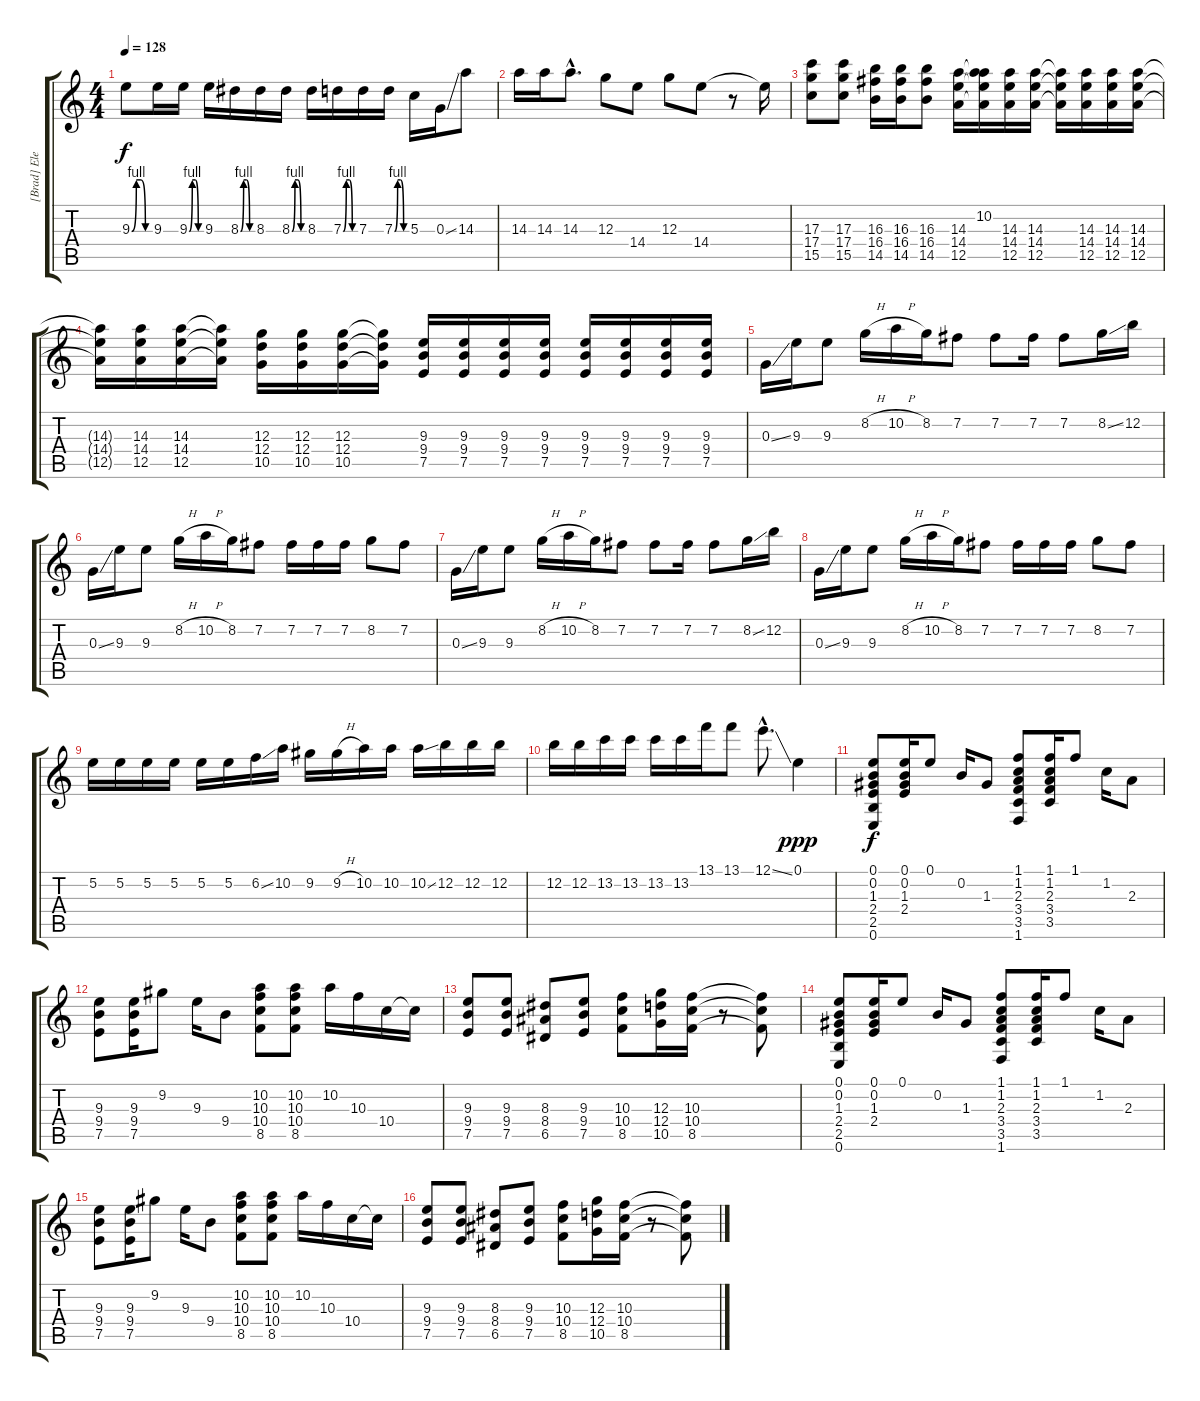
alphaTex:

\track ("[Brad] Electric Guitar" "[Brad] Ele") {instrument distortionguitar}
\staff {score tabs}
\tuning (E4 B3 G3 D3 A2 E2) {hide}
\ts (4 4)
\tempo 128
\clef g2
\ks c
9.3{be (custom 0 0 15 4 30 4 45 0 60 0)}.8{dy f} 9.3.16 9.3{be (custom 0 0 15 4 30 4 45 0 60 0)}.16 9.3.16 8.3{be (custom 0 0 15 4 30 4 45 0 60 0)}.16 8.3.16 8.3{be (custom 0 0 15 4 30 4 45 0 60 0)}.16 8.3.16 7.3{be (custom 0 0 15 4 30 4 45 0 60 0)}.16 7.3.16 7.3{be (custom 0 0 15 4 30 4 45 0 60 0)}.16 5.3.16 0.3{ss}.16 14.3.8 |
14.3.16 14.3.16 14.3{hac}.8{d} 12.3.8 14.4.8 12.3.8 14.4.8 r.8 14.4{t}.16 |
(17.3 17.4 15.5).8 (17.3 17.4 15.5).8 (16.3 16.4 14.5).16 (16.3 16.4 14.5).16 (16.3 16.4 14.5).8 (14.3 14.4 12.5).16 (10.2{t} 14.3{t} 14.4{t} 12.5{t}).16 (14.3 14.4 12.5).16 (14.3 14.4 12.5).16 (14.3{t} 14.4{t} 12.5{t}).16 (14.3 14.4 12.5).16 (14.3 14.4 12.5).16 (14.3 14.4 12.5).16 |
(14.3{t} 14.4{t} 12.5{t}).16 (14.3 14.4 12.5).16 (14.3 14.4 12.5).16 (14.3{t} 14.4{t} 12.5{t}).16 (12.3 12.4 10.5).16 (12.3 12.4 10.5).16 (12.3 12.4 10.5).16 (12.3{t} 12.4{t} 10.5{t}).16 (9.3 9.4 7.5).16 (9.3 9.4 7.5).16 (9.3 9.4 7.5).16 (9.3 9.4 7.5).16 (9.3 9.4 7.5).16 (9.3 9.4 7.5).16 (9.3 9.4 7.5).16 (9.3 9.4 7.5).16 |
0.3{ss}.16 9.3.16 9.3.8 8.2{h}.16 10.2{h}.16 8.2.16 7.2.8 7.2.8 7.2.16 7.2.8 8.2{ss}.16 12.2.16 |
0.3{ss}.16 9.3.16 9.3.8 8.2{h}.16 10.2{h}.16 8.2.16 7.2.8 7.2.16 7.2.16 7.2.16 8.2.8 7.2.8 |
0.3{ss}.16 9.3.16 9.3.8 8.2{h}.16 10.2{h}.16 8.2.16 7.2.8 7.2.8 7.2.16 7.2.8 8.2{ss}.16 12.2.16 |
0.3{ss}.16 9.3.16 9.3.8 8.2{h}.16 10.2{h}.16 8.2.16 7.2.8 7.2.16 7.2.16 7.2.16 8.2.8 7.2.8 |
5.2.16 5.2.16 5.2.16 5.2.16 5.2.16 5.2.16 6.2{ss}.16 10.2.16 9.2.16 9.2{h}.16 10.2.16 10.2.16 10.2{ss}.16 12.2.16 12.2.16 12.2.16 |
12.2.16 12.2.16 13.2.16 13.2.16 13.2.16 13.2.16 13.1.16 13.1.8 12.1{ss hac}.8{d} 0.1.4{dy ppp} |
(0.1 0.2 1.3 2.4 2.5 0.6).8{dy f} (0.1 0.2 1.3 2.4).16 0.1.8 0.2.16 1.3.8 (1.1 1.2 2.3 3.4 3.5 1.6).8 (1.1 1.2 2.3 3.4 3.5).16 1.1.8 1.2.16 2.3.8 |
(9.3 9.4 7.5).8 (9.3 9.4 7.5).16 9.2.8 9.3.16 9.4.8 (10.2 10.3 10.4 8.5).8 (10.2 10.3 10.4 8.5).8 10.2.16 10.3.16 10.4.16 10.4{t}.16 |
(9.3 9.4 7.5).8 (9.3 9.4 7.5).8 (8.3 8.4 6.5).8 (9.3 9.4 7.5).8 (10.3 10.4 8.5).8 (12.3 12.4 10.5).16 (10.3 10.4 8.5).16 r.8 (10.3{t} 10.4{t} 8.5{t}).8 |
(0.1 0.2 1.3 2.4 2.5 0.6).8 (0.1 0.2 1.3 2.4).16 0.1.8 0.2.16 1.3.8 (1.1 1.2 2.3 3.4 3.5 1.6).8 (1.1 1.2 2.3 3.4 3.5).16 1.1.8 1.2.16 2.3.8 |
(9.3 9.4 7.5).8 (9.3 9.4 7.5).16 9.2.8 9.3.16 9.4.8 (10.2 10.3 10.4 8.5).8 (10.2 10.3 10.4 8.5).8 10.2.16 10.3.16 10.4.16 10.4{t}.16 |
(9.3 9.4 7.5).8 (9.3 9.4 7.5).8 (8.3 8.4 6.5).8 (9.3 9.4 7.5).8 (10.3 10.4 8.5).8 (12.3 12.4 10.5).16 (10.3 10.4 8.5).16 r.8 (10.3{t} 10.4{t} 8.5{t}).8
